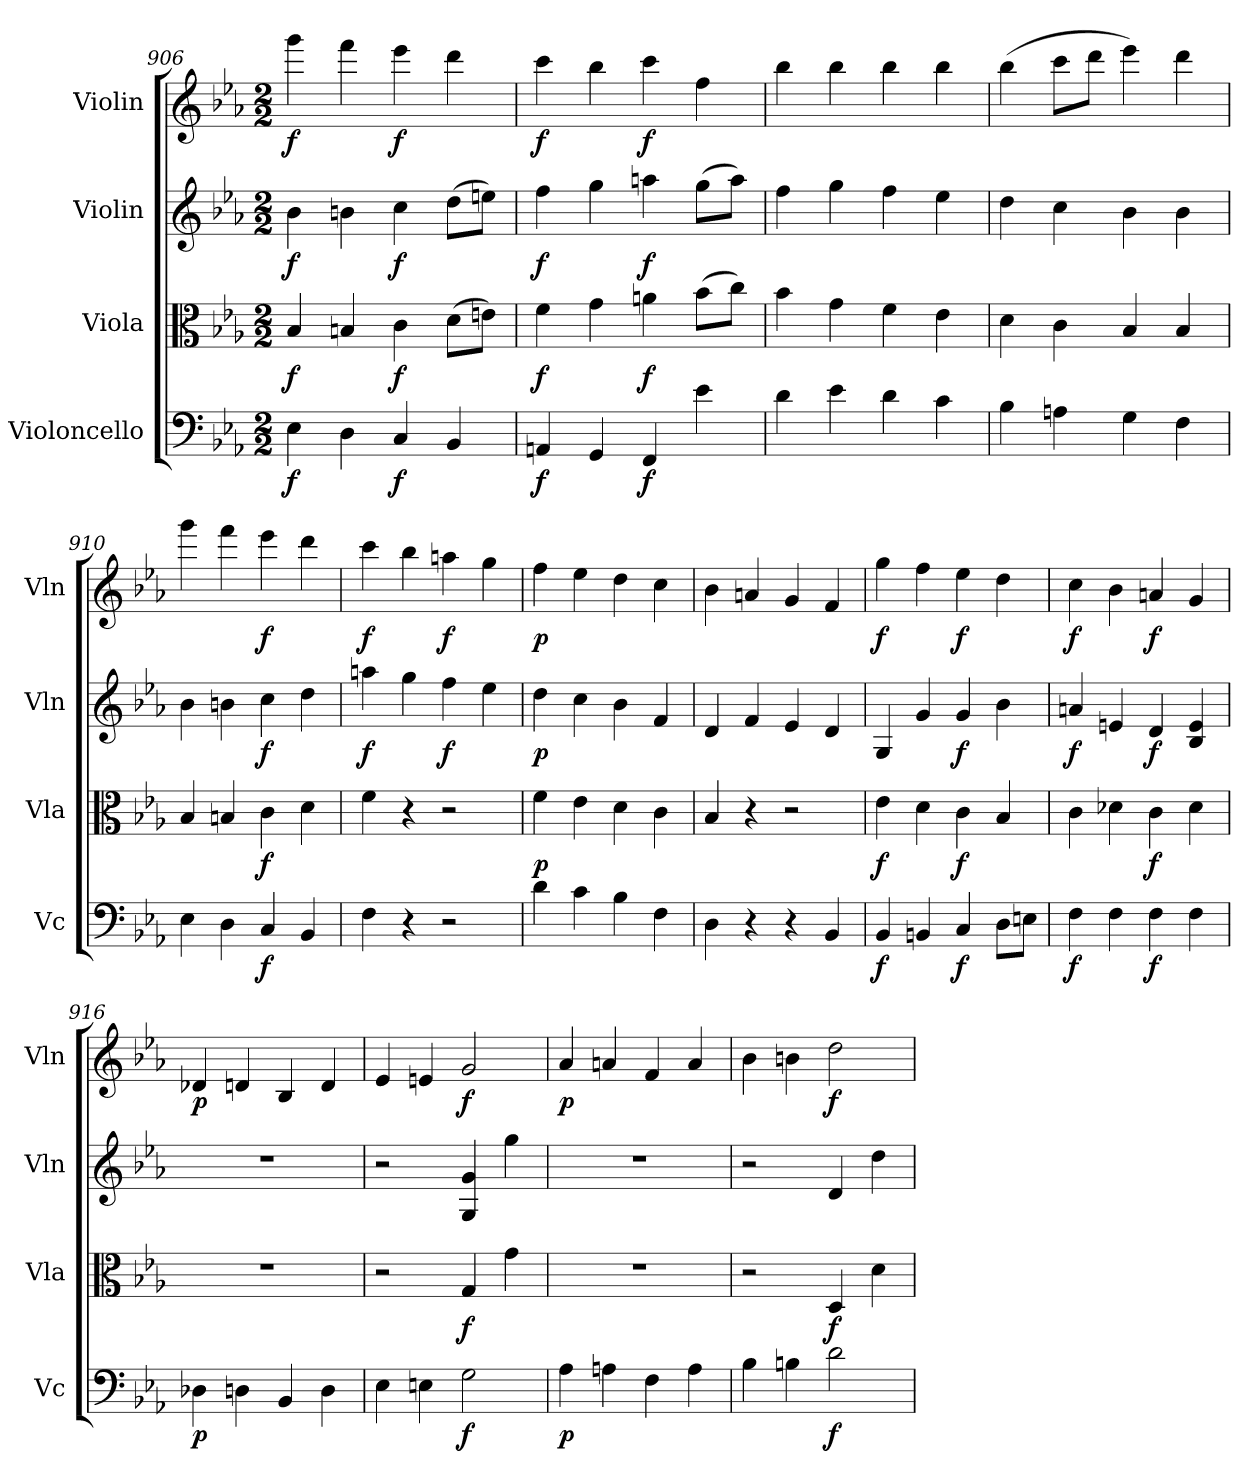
**kern	**dynam	**kern	**dynam	**kern	**dynam	**kern	**dynam
*part4	*part4	*part3	*part3	*part2	*part2	*part1	*part1
*staff4	*staff4	*staff3	*staff3	*staff2	*staff2	*staff1	*staff1
*I"Violoncello	*	*I"Viola	*	*I"Violin	*	*I"Violin	*
*I'Vc	*	*I'Vla	*	*I'Vln	*	*I'Vln	*
*clefF4	*	*clefC3	*	*clefG2	*	*clefG2	*
*k[b-e-a-]	*	*k[b-e-a-]	*	*k[b-e-a-]	*	*k[b-e-a-]	*
*E-:	*	*E-:	*	*E-:	*	*E-:	*
*M2/2	*	*M2/2	*	*M2/2	*	*M2/2	*
=906	=906	=906	=906	=906	=906	=906	=906
4E-	f	4B-	f	4b-	f	4ggg	f
4D	.	4Bn	.	4bn	.	4fff	.
4C	f	4c	f	4cc	f	4eee-	f
4BB-	.	(8d\L	.	(8dd\L	.	4ddd	.
.	.	8en\J)	.	8een\J)	.	.	.
=907	=907	=907	=907	=907	=907	=907	=907
4AAn	f	4f	f	4ff	f	4ccc	f
4GG	.	4g	.	4gg	.	4bb-	.
4FF	f	4an	f	4aan	f	4ccc	f
4e-	.	(8b-\L	.	(8gg\L	.	4ff	.
.	.	8cc\J)	.	8aa\J)	.	.	.
=908	=908	=908	=908	=908	=908	=908	=908
4d	.	4b-	.	4ff	.	4bb-	.
4e-	.	4g	.	4gg	.	4bb-	.
4d	.	4f	.	4ff	.	4bb-	.
4c	.	4e-	.	4ee-	.	4bb-	.
=909	=909	=909	=909	=909	=909	=909	=909
4B-	.	4d	.	4dd	.	(4bb-	.
4An	.	4c	.	4cc	.	8ccc\L	.
.	.	.	.	.	.	8ddd\J	.
4G	.	4B-	.	4b-	.	4eee-)	.
4F	.	4B-	.	4b-	.	4ddd	.
=910	=910	=910	=910	=910	=910	=910	=910
4E-	.	4B-	.	4b-	.	4ggg	.
4D	.	4Bn	.	4bn	.	4fff	.
4C	f	4c	f	4cc	f	4eee-	f
4BB-	.	4d	.	4dd	.	4ddd	.
=911	=911	=911	=911	=911	=911	=911	=911
4F	.	4f	.	4aan	f	4ccc	f
4r	.	4r	.	4gg	.	4bb-	.
2r	.	2r	.	4ff	f	4aan	f
.	.	.	.	4ee-	.	4gg	.
=912	=912	=912	=912	=912	=912	=912	=912
4d	.	4f	p	4dd	p	4ff	p
4c	.	4e-	.	4cc	.	4ee-	.
4B-	.	4d	.	4b-	.	4dd	.
4F	.	4c	.	4f	.	4cc	.
=913	=913	=913	=913	=913	=913	=913	=913
4D	.	4B-	.	4d	.	4b-	.
4r	.	4r	.	4f	.	4an	.
4r	.	2r	.	4e-	.	4g	.
4BB-	.	.	.	4d	.	4f	.
=914	=914	=914	=914	=914	=914	=914	=914
4BB-	f	4e-	f	4G	.	4gg	f
4BBn	.	4d	.	4g	.	4ff	.
4C	f	4c	f	4g	f	4ee-	f
8D\L	.	4B-	.	4b-	.	4dd	.
8En\J	.	.	.	.	.	.	.
=915	=915	=915	=915	=915	=915	=915	=915
4F	f	4c	.	4an	f	4cc	f
4F	.	4d-X	.	4en	.	4b-	.
4F	f	4c	f	4d	f	4an	f
4F	.	4d-	.	4B- 4e	.	4g	.
=916	=916	=916	=916	=916	=916	=916	=916
4D-X	p	1r	.	1r	.	4d-X	p
4Dn	.	.	.	.	.	4dn	.
4BB-	.	.	.	.	.	4B-	.
4D	.	.	.	.	.	4d	.
=917	=917	=917	=917	=917	=917	=917	=917
4E-	.	2r	.	2r	.	4e-	.
4En	.	.	.	.	.	4en	.
2G	f	4G	f	4G 4g	.	2g	f
.	.	4g	.	4gg	.	.	.
=918	=918	=918	=918	=918	=918	=918	=918
4A-	p	1r	.	1r	.	4a-	p
4An	.	.	.	.	.	4an	.
4F	.	.	.	.	.	4f	.
4A	.	.	.	.	.	4a	.
=919	=919	=919	=919	=919	=919	=919	=919
4B-	.	2r	.	2r	.	4b-	.
4Bn	.	.	.	.	.	4bn	.
2d	f	4D	f	4d	.	2dd	f
.	.	4d	.	4dd	.	.	.
=	=	=	=	=	=	=	=
*-	*-	*-	*-	*-	*-	*-	*-
